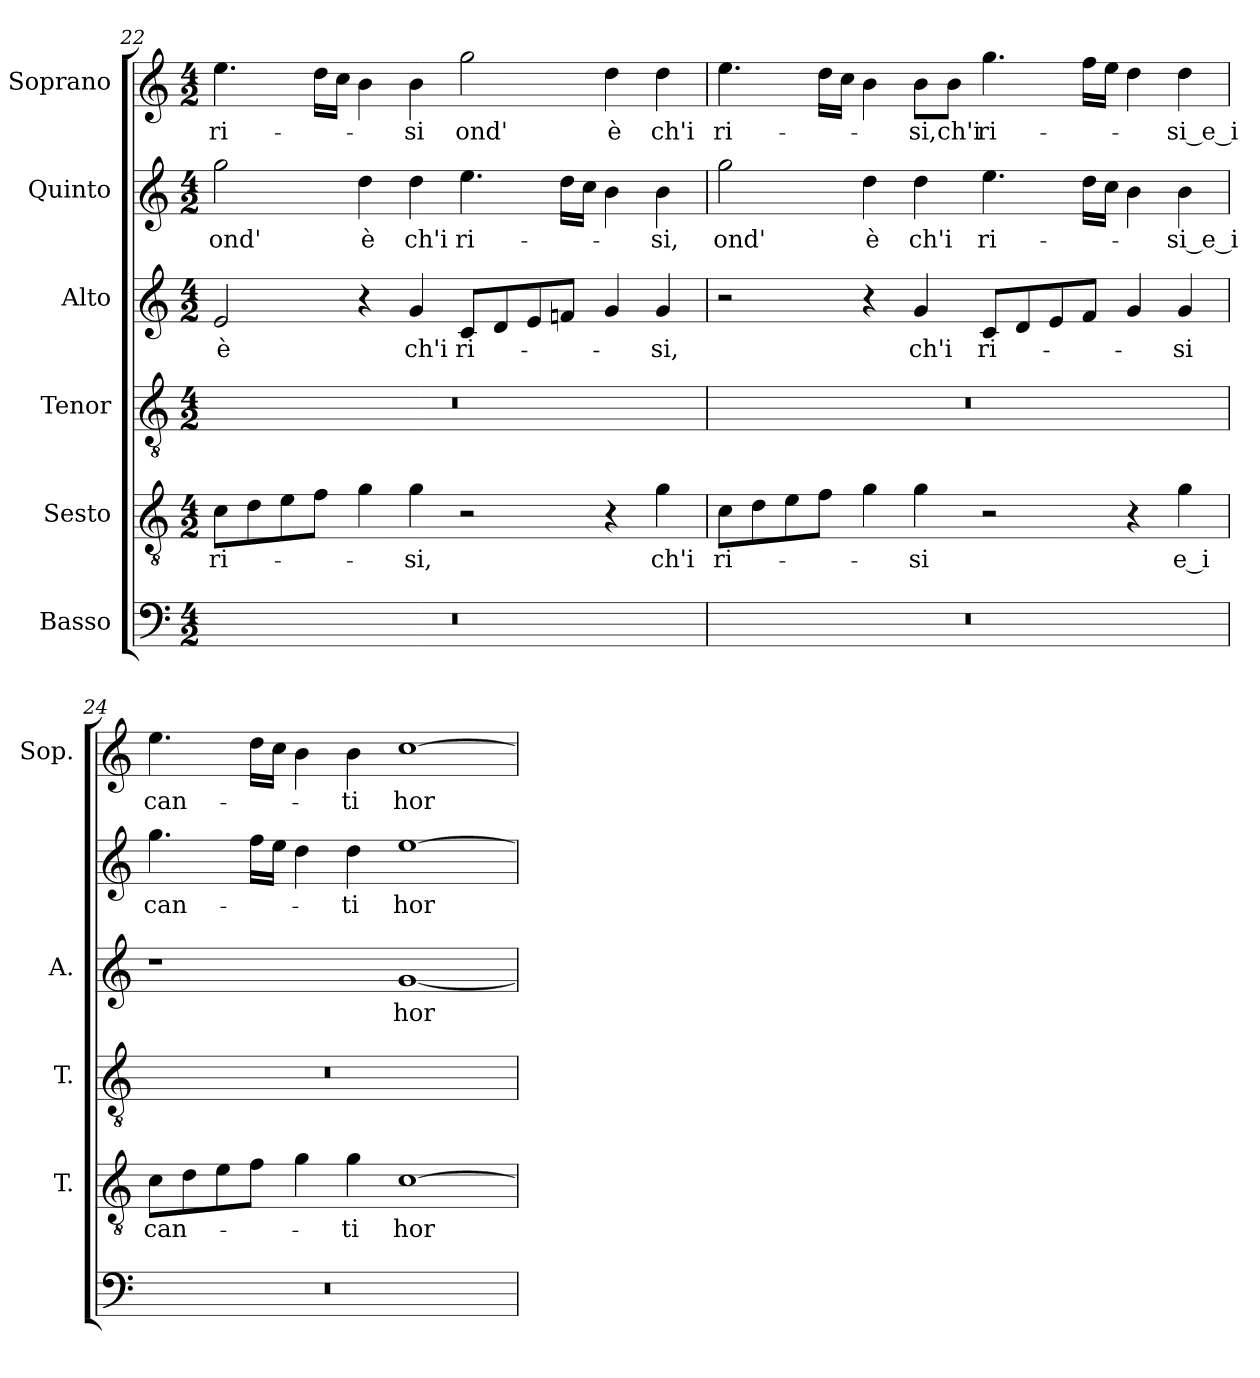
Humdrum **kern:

**kern	**kern	**text	**kern	**kern	**text	**kern	**text	**kern	**text
*part6	*part5	*part5	*part4	*part3	*part3	*part2	*part2	*part1	*part1
*staff6	*staff5	*staff5	*staff4	*staff3	*staff3	*staff2	*staff2	*staff1	*staff1
*I"Basso	*I"Sesto	*	*I"Tenor	*I"Alto	*	*I"Quinto	*	*I"Soprano	*
*	*I'T.	*	*I'T.	*I'A.	*	*	*	*I'Sop.	*
*clefF4	*clefGv2	*	*clefGv2	*clefG2	*	*clefG2	*	*clefG2	*
*	*ITrd7c12	*	*ITrd7c12	*	*	*	*	*	*
*k[]	*k[]	*	*k[]	*k[]	*	*k[]	*	*k[]	*
*C:	*C:	*	*C:	*C:	*	*C:	*	*C:	*
*M4/2	*M4/2	*	*M4/2	*M4/2	*	*M4/2	*	*M4/2	*
=22	=22	=22	=22	=22	=22	=22	=22	=22	=22
!LO:N:vis=1	!	!	!	!	!	!	!	!	!
!	!	!LO:LY:b:color=#000000	!LO:N:vis=1	!	!	!	!	!	!
!	!	!	!	!	!LO:LY:b:color=#000000	!	!	!	!
!	!	!	!	!	!	!	!LO:LY:b:color=#000000	!	!
!	!	!	!	!	!	!	!	!	!LO:LY:b:color=#000000
0r	8Ci\L	ri-	0r	2ei/	è	2ggi\	ond'	4.eei\	ri-
.	8Di\	.	.	.	.	.	.	.	.
.	8Ei\	.	.	.	.	.	.	.	.
.	8Fi\J	.	.	.	.	.	.	16ddi\LL	.
.	.	.	.	.	.	.	.	16cci\JJ	.
!	!	!	!	!	!	!	!LO:LY:b:color=#000000	!	!
.	4Gi\	.	.	4r	.	4ddi\	è	4bi\	.
!	!	!LO:LY:b:color=#000000	!	!	!	!	!	!	!
!	!	!	!	!	!LO:LY:b:color=#000000	!	!	!	!
!	!	!	!	!	!	!	!LO:LY:b:color=#000000	!	!
!	!	!	!	!	!	!	!	!	!LO:LY:b:color=#000000
.	4Gi\	-si,	.	4gi/	ch'i	4ddi\	ch'i	4bi\	-si
!	!	!	!	!	!LO:LY:b:color=#000000	!	!	!	!
!	!	!	!	!	!	!	!LO:LY:b:color=#000000	!	!
!	!	!	!	!	!	!	!	!	!LO:LY:b:color=#000000
.	2r	.	.	8ci/L	ri-	4.eei\	ri-	2ggi\	ond'
.	.	.	.	8di/	.	.	.	.	.
.	.	.	.	8ei/	.	.	.	.	.
.	.	.	.	8fni/J	.	16ddi\LL	.	.	.
.	.	.	.	.	.	16cci\JJ	.	.	.
!	!	!	!	!	!	!	!	!	!LO:LY:b:color=#000000
.	4r	.	.	4gi/	.	4bi\	.	4ddi\	è
!	!	!LO:LY:b:color=#000000	!	!	!	!	!	!	!
!	!	!	!	!	!LO:LY:b:color=#000000	!	!	!	!
!	!	!	!	!	!	!	!LO:LY:b:color=#000000	!	!
!	!	!	!	!	!	!	!	!	!LO:LY:b:color=#000000
.	4Gi\	ch'i	.	4gi/	-si,	4bi\	-si,	4ddi\	ch'i
=23	=23	=23	=23	=23	=23	=23	=23	=23	=23
!LO:N:vis=1	!	!	!	!	!	!	!	!	!
!	!	!LO:LY:b:color=#000000	!LO:N:vis=1	!	!	!	!	!	!
!	!	!	!	!	!	!	!LO:LY:b:color=#000000	!	!
!	!	!	!	!	!	!	!	!	!LO:LY:b:color=#000000
0r	8Ci\L	ri-	0r	2r	.	2ggi\	ond'	4.eei\	ri-
.	8Di\	.	.	.	.	.	.	.	.
.	8Ei\	.	.	.	.	.	.	.	.
.	8Fi\J	.	.	.	.	.	.	16ddi\LL	.
.	.	.	.	.	.	.	.	16cci\JJ	.
!	!	!	!	!	!	!	!LO:LY:b:color=#000000	!	!
.	4Gi\	.	.	4r	.	4ddi\	è	4bi\	.
!	!	!LO:LY:b:color=#000000	!	!	!	!	!	!	!
!	!	!	!	!	!LO:LY:b:color=#000000	!	!	!	!
!	!	!	!	!	!	!	!LO:LY:b:color=#000000	!	!
!	!	!	!	!	!	!	!	!	!LO:LY:b:color=#000000
.	4Gi\	-si	.	4gi/	ch'i	4ddi\	ch'i	8bi\L	-si,
!	!	!	!	!	!	!	!	!	!LO:LY:b:color=#000000
.	.	.	.	.	.	.	.	8bi\J	ch'i
!	!	!	!	!	!LO:LY:b:color=#000000	!	!	!	!
!	!	!	!	!	!	!	!LO:LY:b:color=#000000	!	!
!	!	!	!	!	!	!	!	!	!LO:LY:b:color=#000000
.	2r	.	.	8ci/L	ri-	4.eei\	ri-	4.ggi\	ri-
.	.	.	.	8di/	.	.	.	.	.
.	.	.	.	8ei/	.	.	.	.	.
.	.	.	.	8fi/J	.	16ddi\LL	.	16ffi\LL	.
.	.	.	.	.	.	16cci\JJ	.	16eei\JJ	.
.	4r	.	.	4gi/	.	4bi\	.	4ddi\	.
!	!	!LO:LY:b:color=#000000	!	!	!	!	!	!	!
!	!	!	!	!	!LO:LY:b:color=#000000	!	!	!	!
!	!	!	!	!	!	!	!LO:LY:b:color=#000000	!	!
!	!	!	!	!	!	!	!	!	!LO:LY:b:color=#000000
.	4Gi\	e_i	.	4gi/	-si	4bi\	-si_e_i	4ddi\	-si_e_i
=24	=24	=24	=24	=24	=24	=24	=24	=24	=24
!LO:N:vis=1	!	!	!	!	!	!	!	!	!
!	!	!LO:LY:b:color=#000000	!LO:N:vis=1	!	!	!	!	!	!
!	!	!	!	!	!	!	!LO:LY:b:color=#000000	!	!
!	!	!	!	!	!	!	!	!	!LO:LY:b:color=#000000
0r	8Ci\L	can-	0r	1r	.	4.ggi\	can-	4.eei\	can-
.	8Di\	.	.	.	.	.	.	.	.
.	8Ei\	.	.	.	.	.	.	.	.
.	8Fi\J	.	.	.	.	16ffi\LL	.	16ddi\LL	.
.	.	.	.	.	.	16eei\JJ	.	16cci\JJ	.
.	4Gi\	.	.	.	.	4ddi\	.	4bi\	.
!	!	!LO:LY:b:color=#000000	!	!	!	!	!	!	!
!	!	!	!	!	!	!	!LO:LY:b:color=#000000	!	!
!	!	!	!	!	!	!	!	!	!LO:LY:b:color=#000000
.	4Gi\	-ti	.	.	.	4ddi\	-ti	4bi\	-ti
!	!	!LO:LY:b:color=#000000	!	!	!	!	!	!	!
!	!	!	!	!	!LO:LY:b:color=#000000	!	!	!	!
!	!	!	!	!	!	!	!LO:LY:b:color=#000000	!	!
!	!	!	!	!	!	!	!	!	!LO:LY:b:color=#000000
.	[1Ci	hor	.	[1gi	hor	[1eei	hor	[1cci	hor
=	=	=	=	=	=	=	=	=	=
*-	*-	*-	*-	*-	*-	*-	*-	*-	*-
